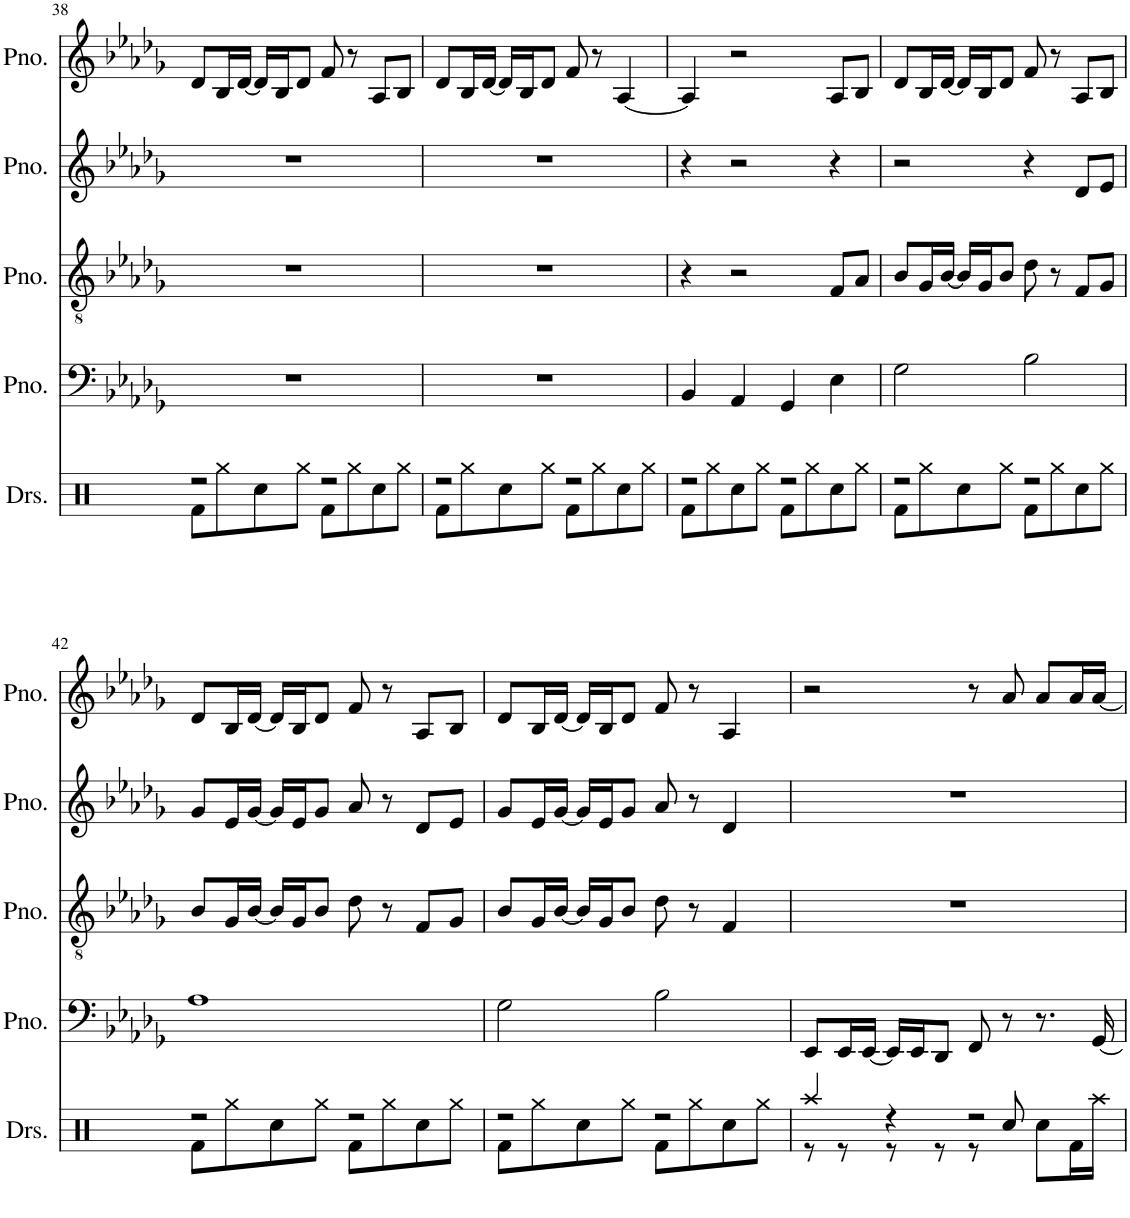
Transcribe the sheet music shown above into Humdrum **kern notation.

**kern	**kern	**kern	**kern	**kern
*part5	*part4	*part3	*part2	*part1
*staff5	*staff4	*staff3	*staff2	*staff1
*I"ドラムセット	*I"ピアノ	*I"ピアノ	*I"ピアノ	*I"ピアノ
!!LO:PB:g=z
*clefX	*clefF4	*clefGv2	*clefG2	*clefG2
*k[]	*k[b-e-a-d-g-]	*k[b-e-a-d-g-]	*k[b-e-a-d-g-]	*k[b-e-a-d-g-]
*M4/4	*M4/4	*M4/4	*M4/4	*M4/4
=38	=38	=38	=38	=38
*^	*	*	*	*
2r	8Rf\L	1r	1r	1r	8d-/L
.	8Rgg\	.	.	.	16B-/L
.	.	.	.	.	[16d-/JJ
.	8Rcc\	.	.	.	16d-/LL]
.	.	.	.	.	16B-/J
.	8Rgg\J	.	.	.	8d-/J
2r	8Rf\L	.	.	.	8f/
.	8Rgg\	.	.	.	8r
.	8Rcc\	.	.	.	8A-/L
.	8Rgg\J	.	.	.	8B-/J
=39	=39	=39	=39	=39	=39
2r	8Rf\L	1r	1r	1r	8d-/L
.	8Rgg\	.	.	.	16B-/L
.	.	.	.	.	[16d-/JJ
.	8Rcc\	.	.	.	16d-/LL]
.	.	.	.	.	16B-/J
.	8Rgg\J	.	.	.	8d-/J
2r	8Rf\L	.	.	.	8f/
.	8Rgg\	.	.	.	8r
.	8Rcc\	.	.	.	[4A-/
.	8Rgg\J	.	.	.	.
=40	=40	=40	=40	=40	=40
2r	8Rf\L	4BB-/	4r	4r	4A-/]
.	8Rgg\	.	.	.	.
.	8Rcc\	4AA-/	2r	2r	2r
.	8Rgg\J	.	.	.	.
2r	8Rf\L	4GG-/	.	.	.
.	8Rgg\	.	.	.	.
.	8Rcc\	4E-\	8F/L	4r	8A-/L
.	8Rgg\J	.	8A-/J	.	8B-/J
=41	=41	=41	=41	=41	=41
2r	8Rf\L	2G-\	8B-/L	2r	8d-/L
.	8Rgg\	.	16G-/L	.	16B-/L
.	.	.	[16B-/JJ	.	[16d-/JJ
.	8Rcc\	.	16B-/LL]	.	16d-/LL]
.	.	.	16G-/J	.	16B-/J
.	8Rgg\J	.	8B-/J	.	8d-/J
2r	8Rf\L	2B-\	8d-\	4r	8f/
.	8Rgg\	.	8r	.	8r
.	8Rcc\	.	8F/L	8d-/L	8A-/L
.	8Rgg\J	.	8G-/J	8e-/J	8B-/J
!!LO:LB:g=z
=42	=42	=42	=42	=42	=42
2r	8Rf\L	1A-	8B-/L	8g-/L	8d-/L
.	8Rgg\	.	16G-/L	16e-/L	16B-/L
.	.	.	[16B-/JJ	[16g-/JJ	[16d-/JJ
.	8Rcc\	.	16B-/LL]	16g-/LL]	16d-/LL]
.	.	.	16G-/J	16e-/J	16B-/J
.	8Rgg\J	.	8B-/J	8g-/J	8d-/J
2r	8Rf\L	.	8d-\	8a-/	8f/
.	8Rgg\	.	8r	8r	8r
.	8Rcc\	.	8F/L	8d-/L	8A-/L
.	8Rgg\J	.	8G-/J	8e-/J	8B-/J
=43	=43	=43	=43	=43	=43
2r	8Rf\L	2G-\	8B-/L	8g-/L	8d-/L
.	8Rgg\	.	16G-/L	16e-/L	16B-/L
.	.	.	[16B-/JJ	[16g-/JJ	[16d-/JJ
.	8Rcc\	.	16B-/LL]	16g-/LL]	16d-/LL]
.	.	.	16G-/J	16e-/J	16B-/J
.	8Rgg\J	.	8B-/J	8g-/J	8d-/J
2r	8Rf\L	2B-\	8d-\	8a-/	8f/
.	8Rgg\	.	8r	8r	8r
.	8Rcc\	.	4F/	4d-/	4A-/
.	8Rgg\J	.	.	.	.
=44	=44	=44	=44	=44	=44
4Raa/	8r	8EE-/L	1r	1r	2r
.	8r	16EE-/L	.	.	.
.	.	[16EE-/JJ	.	.	.
4r	8r	16EE-/LL]	.	.	.
.	.	16EE-/J	.	.	.
.	8r	8DD-/J	.	.	.
2r	8r	8FF/	.	.	8r
.	8Rcc/	8r	.	.	8a-/
.	8Rcc\L	8.r	.	.	8a-/L
.	16Rf\L	.	.	.	16a-/L
.	16Raa\JJ	[16GG-/	.	.	[16a-/JJ
*v	*v	*	*	*	*
=	=	=	=	=
*-	*-	*-	*-	*-
